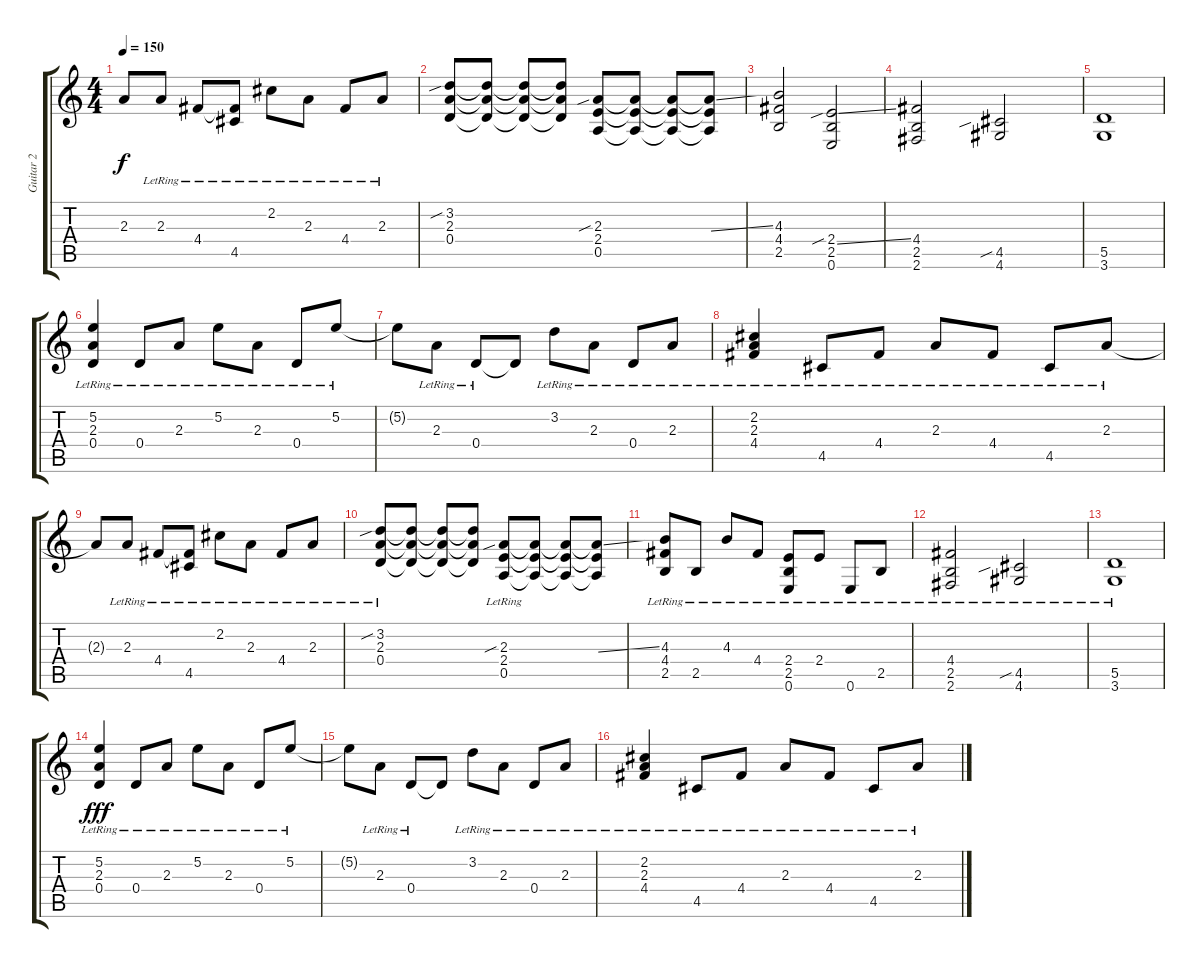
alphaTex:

\track ("Guitar 2" "Guitar 2") {instrument distortionguitar}
\staff {score tabs}
\tuning (E4 B3 G3 D3 A2 E2) {hide}
\ts (4 4)
\tempo 150
\clef g2
\ks c
2.3{t}.8{dy f} 2.3{lr}.8 4.4{lr}.8 (4.4{t} 4.5{lr}).8 2.2{lr}.8 2.3{lr}.8 4.4{lr}.8 2.3{lr}.8 |
(3.2{sib} 2.3 0.4).8 (3.2{t} 2.3{t} 0.4{t}).8 (3.2{t} 2.3{t} 0.4{t}).8 (3.2{t} 2.3{t} 0.4{t}).8 (2.3{sib} 2.4 0.5).8 (2.3{t} 2.4{t} 0.5{t}).8 (2.3{t} 2.4{t} 0.5{t}).8 (2.3{ss t} 2.4{t} 0.5{t}).8 |
(4.3 4.4 2.5).2 (2.4{sib ss} 2.5 0.6).2 |
(4.4 2.5 2.6).2 (4.5{sib} 4.6).2 |
(5.5 3.6).1 |
(5.2{lr} 2.3{lr} 0.4{lr}).4 0.4{lr}.8 2.3{lr}.8 5.2{lr}.8 2.3{lr}.8 0.4{lr}.8 5.2{lr}.8 |
5.2{t}.8 2.3{lr}.8 0.4{lr}.8 0.4{t}.8 3.2{lr}.8 2.3{lr}.8 0.4{lr}.8 2.3{lr}.8 |
(2.2{lr} 2.3{lr} 4.4{lr}).4 4.5{lr}.8 4.4{lr}.8 2.3{lr}.8 4.4{lr}.8 4.5{lr}.8 2.3{lr}.8 |
2.3{t}.8 2.3{lr}.8 4.4{lr}.8 (4.4{t} 4.5{lr}).8 2.2{lr}.8 2.3{lr}.8 4.4{lr}.8 2.3{lr}.8 |
(3.2{sib lr} 2.3{lr} 0.4{lr}).8 (3.2{t} 2.3{t} 0.4{t}).8 (3.2{t} 2.3{t} 0.4{t}).8 (3.2{t} 2.3{t} 0.4{t}).8 (2.3{sib lr} 2.4{lr} 0.5{lr}).8 (2.3{t} 2.4{t} 0.5{t}).8 (2.3{t} 2.4{t} 0.5{t}).8 (2.3{ss t} 2.4{t} 0.5{t}).8 |
(4.3{lr} 4.4{lr} 2.5{lr}).8 2.5{lr}.8 4.3{lr}.8 4.4{lr}.8 (2.4{lr} 2.5{lr} 0.6{lr}).8 2.4{lr}.8 0.6{lr}.8 2.5{lr}.8 |
(4.4{lr} 2.5{lr} 2.6{lr}).2 (4.5{sib lr} 4.6{lr}).2 |
(5.5{lr} 3.6{lr}).1 |
(5.2{lr} 2.3{lr} 0.4{lr}).4{dy fff} 0.4{lr}.8 2.3{lr}.8 5.2{lr}.8 2.3{lr}.8 0.4{lr}.8 5.2{lr}.8 |
5.2{t}.8 2.3{lr}.8 0.4{lr}.8 0.4{t}.8 3.2{lr}.8 2.3{lr}.8 0.4{lr}.8 2.3{lr}.8 |
(2.2{lr} 2.3{lr} 4.4{lr}).4 4.5{lr}.8 4.4{lr}.8 2.3{lr}.8 4.4{lr}.8 4.5{lr}.8 2.3{lr}.8
